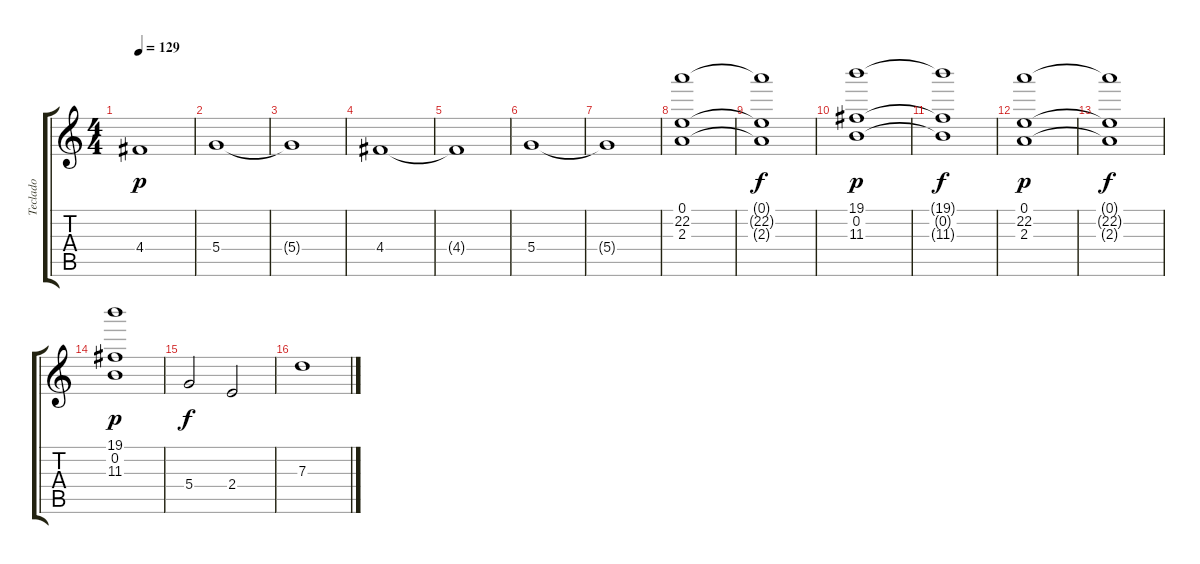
\track ("Teclado" "Teclado") {instrument lead1square}
\staff {score tabs}
\tuning (E5 B4 G4 D4 A3 E3) {hide}
\ts (4 4)
\tempo 129
\clef g2
\ks c
4.4{t}.1{dy p} |
5.4.1 |
5.4{t}.1 |
4.4.1 |
4.4{t}.1 |
5.4.1 |
5.4{t}.1 |
(0.1 22.2 2.3).1 |
(0.1{t} 22.2{t} 2.3{t}).1{dy f} |
(19.1 0.2 11.3).1{dy p} |
(19.1{t} 0.2{t} 11.3{t}).1{dy f} |
(0.1 22.2 2.3).1{dy p} |
(0.1{t} 22.2{t} 2.3{t}).1{dy f} |
(19.1 0.2 11.3).1{dy p} |
5.4.2{dy f instrument synthvoice} 2.4.2 |
7.3.1
